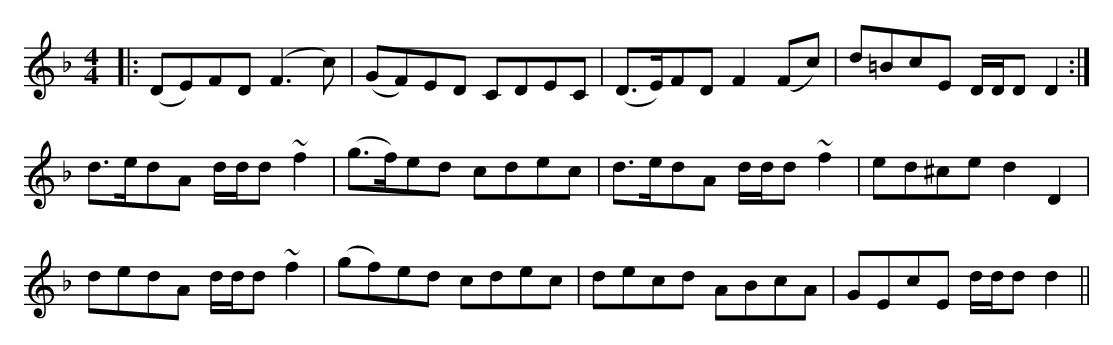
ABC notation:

X:1
M:4/4
K:Dmin
|:(DE)FD (F3 c)|(GF)ED CDEC|(D>E)FD F2 (Fc)|d=BcE D/D/D D2:|
d>edA d/d/d ~f2|(g>f)ed cdec|d>edA d/d/d ~f2|ed^ce d2D2|
dedA d/d/d ~f2|(gf)ed cdec|decd ABcA|GEcE d/d/d d2||
